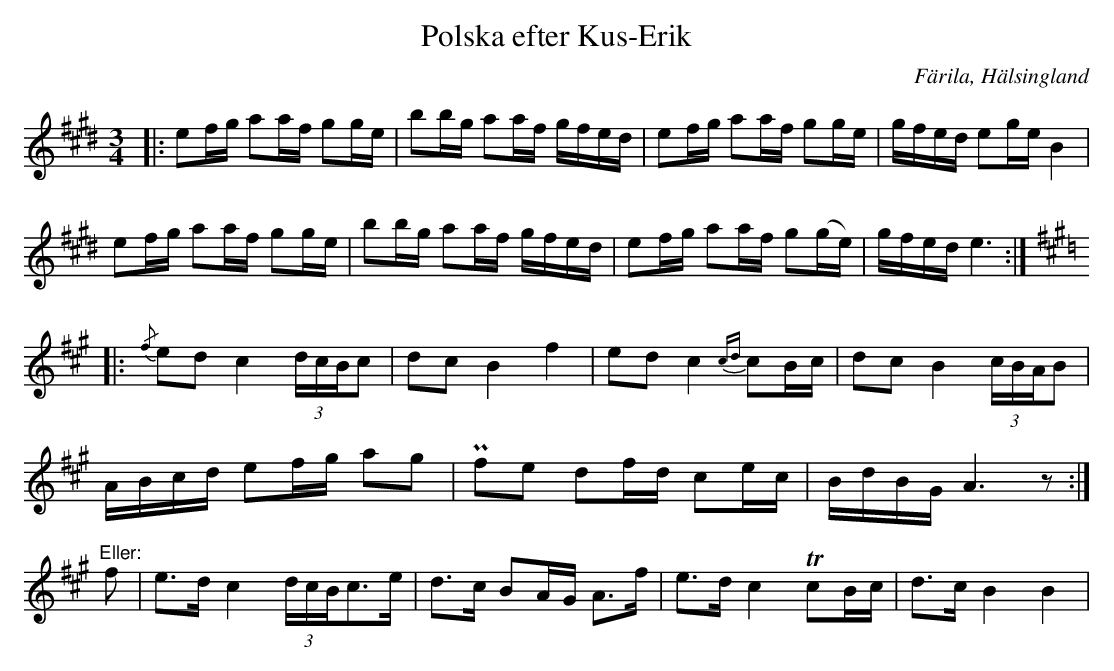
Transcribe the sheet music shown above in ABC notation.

X:1
T: Polska efter Kus-Erik
O: Färila, Hälsingland
M: 3/4
L: 1/16
K: E
|: e2fg a2af g2ge | b2bg a2af gfed | e2fg a2af g2ge | gfed e2ge B4 |
   e2fg a2af g2ge | b2bg a2af gfed | e2fg a2af g2(ge) | gfed e6 :|
K: A
             |: {/f}e2d2 c4   (3dcBc2    | d2c2  B4   f4    | e2d2  c4 {cd}c2Bc  | d2c2  B4 (3cBAB2 |
                ABcd     e2fg a2g2        | Pf2e2 d2fd c2ec  | BdBG  A6 z2    :|
"^Eller:" f2 |  e2>d2    c4   (3dcBc2>e2 | d2>c2 B2AG A2>f2 | e2>d2 c4 Tc2Bc  | d2>c2 B4 B4       |
